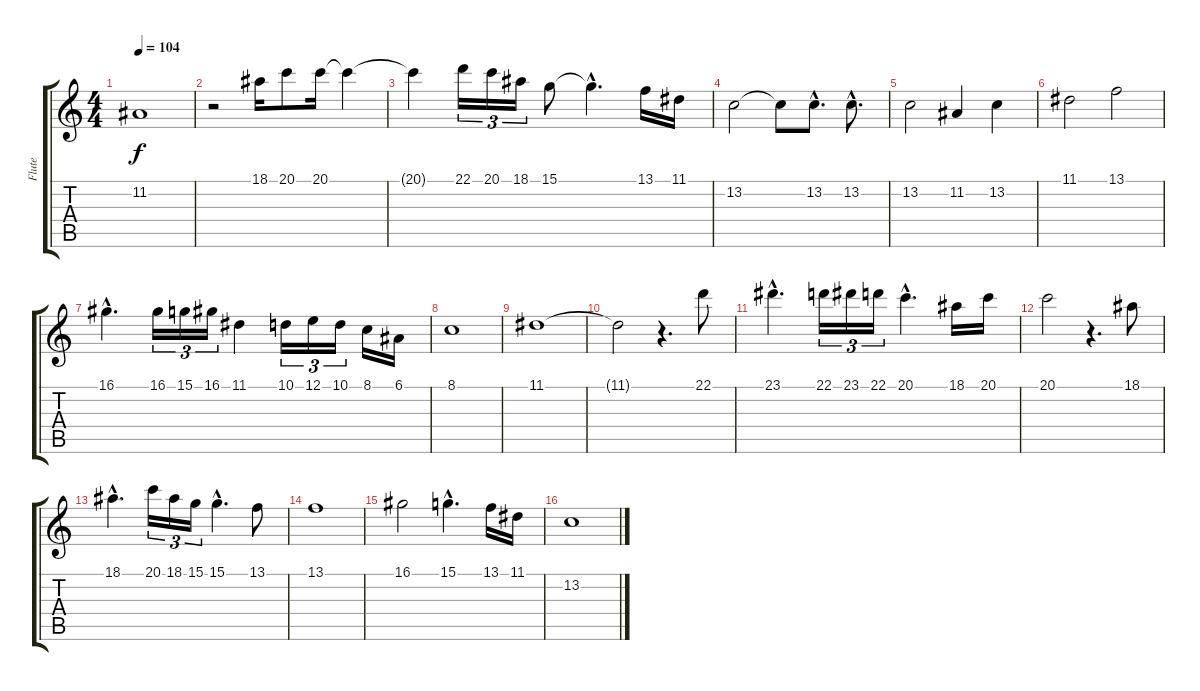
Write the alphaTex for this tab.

\track ("Flute" "Flute") {instrument flute}
\staff {score tabs}
\tuning (E4 B3 G3 D3 A2 E2) {hide}
\ts (4 4)
\tempo 104
\clef g2
\ks c
11.2.1{dy f} |
r.2 18.1.16 20.1.8 20.1.16 20.1{t}.4 |
20.1{t}.4 22.1.16{tu (3 2)} 20.1.16{tu (3 2)} 18.1.16{tu (3 2)} 15.1.8 15.1{hac t}.4{d} 13.1.16 11.1.16 |
13.2.2 13.2{t}.8 13.2{hac}.8{d} 13.2{hac}.8{d} |
13.2.2 11.2.4 13.2.4 |
11.1.2 13.1.2 |
16.1{hac}.4{d} 16.1.16{tu (3 2)} 15.1.16{tu (3 2)} 16.1.16{tu (3 2)} 11.1.4 10.1.16{tu (3 2)} 12.1.16{tu (3 2)} 10.1.16{tu (3 2)} 8.1.16 6.1.16 |
8.1.1 |
11.1.1 |
11.1{t}.2 r.4{d} 22.1.8 |
23.1{hac}.4{d} 22.1.16{tu (3 2)} 23.1.16{tu (3 2)} 22.1.16{tu (3 2)} 20.1{hac}.4{d} 18.1.16 20.1.16 |
20.1.2 r.4{d} 18.1.8 |
18.1{hac}.4{d} 20.1.16{tu (3 2)} 18.1.16{tu (3 2)} 15.1.16{tu (3 2)} 15.1{hac}.4{d} 13.1.8 |
13.1.1 |
16.1.2 15.1{hac}.4{d} 13.1.16 11.1.16 |
13.2.1
